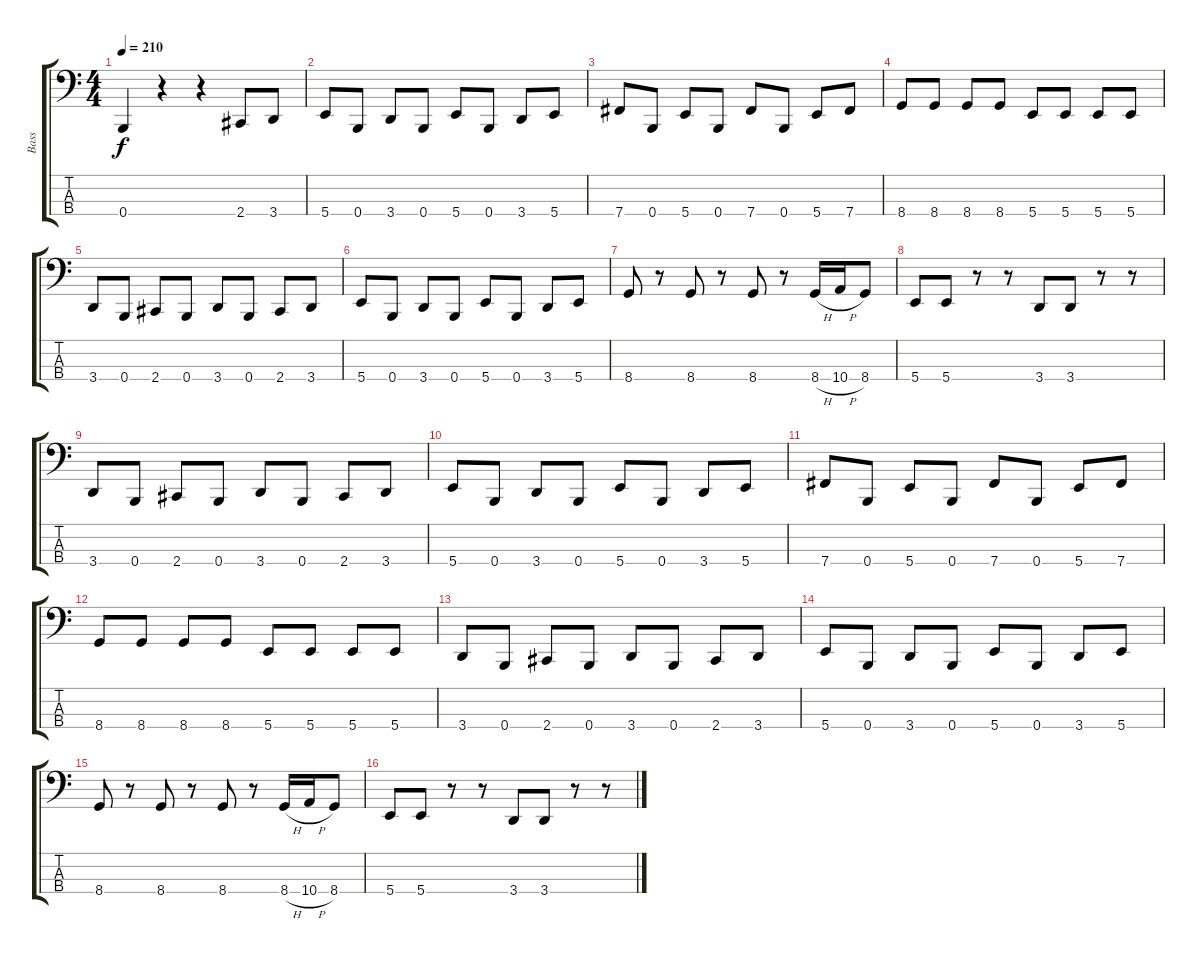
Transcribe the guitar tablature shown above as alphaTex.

\track ("Bass" "Bass") {instrument electricbasspick}
\staff {score tabs}
\tuning (E2 B1 Gb1 B0) {hide}
\ts (4 4)
\tempo 210
\clef f4
\ks c
0.4.4{dy f} r.4 r.4 2.4.8 3.4.8 |
5.4.8 0.4.8 3.4.8 0.4.8 5.4.8 0.4.8 3.4.8 5.4.8 |
7.4.8 0.4.8 5.4.8 0.4.8 7.4.8 0.4.8 5.4.8 7.4.8 |
8.4.8 8.4.8 8.4.8 8.4.8 5.4.8 5.4.8 5.4.8 5.4.8 |
3.4.8 0.4.8 2.4.8 0.4.8 3.4.8 0.4.8 2.4.8 3.4.8 |
5.4.8 0.4.8 3.4.8 0.4.8 5.4.8 0.4.8 3.4.8 5.4.8 |
8.4.8 r.8 8.4.8 r.8 8.4.8 r.8 8.4{h}.16 10.4{h}.16 8.4.8 |
5.4.8 5.4.8 r.8 r.8 3.4.8 3.4.8 r.8 r.8 |
3.4.8 0.4.8 2.4.8 0.4.8 3.4.8 0.4.8 2.4.8 3.4.8 |
5.4.8 0.4.8 3.4.8 0.4.8 5.4.8 0.4.8 3.4.8 5.4.8 |
7.4.8 0.4.8 5.4.8 0.4.8 7.4.8 0.4.8 5.4.8 7.4.8 |
8.4.8 8.4.8 8.4.8 8.4.8 5.4.8 5.4.8 5.4.8 5.4.8 |
3.4.8 0.4.8 2.4.8 0.4.8 3.4.8 0.4.8 2.4.8 3.4.8 |
5.4.8 0.4.8 3.4.8 0.4.8 5.4.8 0.4.8 3.4.8 5.4.8 |
8.4.8 r.8 8.4.8 r.8 8.4.8 r.8 8.4{h}.16 10.4{h}.16 8.4.8 |
5.4.8 5.4.8 r.8 r.8 3.4.8 3.4.8 r.8 r.8
